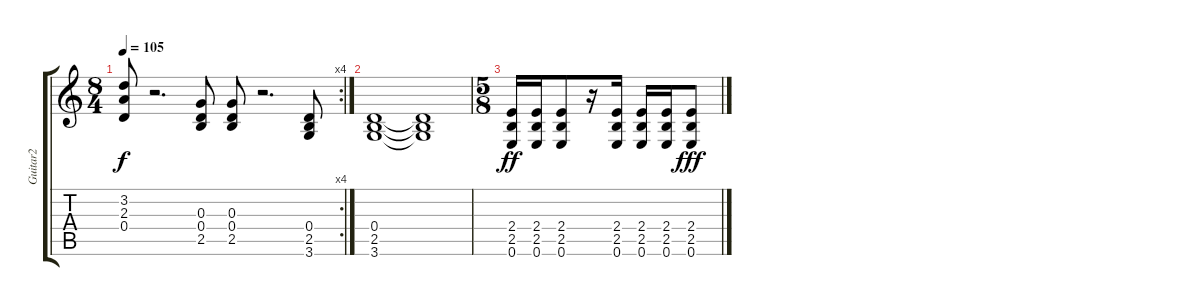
\track ("Guitar2" "Guitar2") {instrument overdrivenguitar}
\staff {score tabs}
\tuning (E4 B3 G3 D3 A2 E2) {hide}
\rc 4
\ts (8 4)
\tempo 105
\clef g2
\ks c
(3.2 2.3 0.4).8{dy f} r.2{d} (0.3 0.4 2.5).8 (0.3 0.4 2.5).8 r.2{d} (0.4 2.5 3.6).8 |
(0.4 2.5 3.6).1 (0.4{t} 2.5{t} 3.6{t}).1 |
\ts (5 8)
(2.4 2.5 0.6).16{dy ff} (2.4 2.5 0.6).16 (2.4 2.5 0.6).8 r.16 (2.4 2.5 0.6).16 (2.4 2.5 0.6).16 (2.4 2.5 0.6).16 (2.4 2.5 0.6).8{dy fff}
